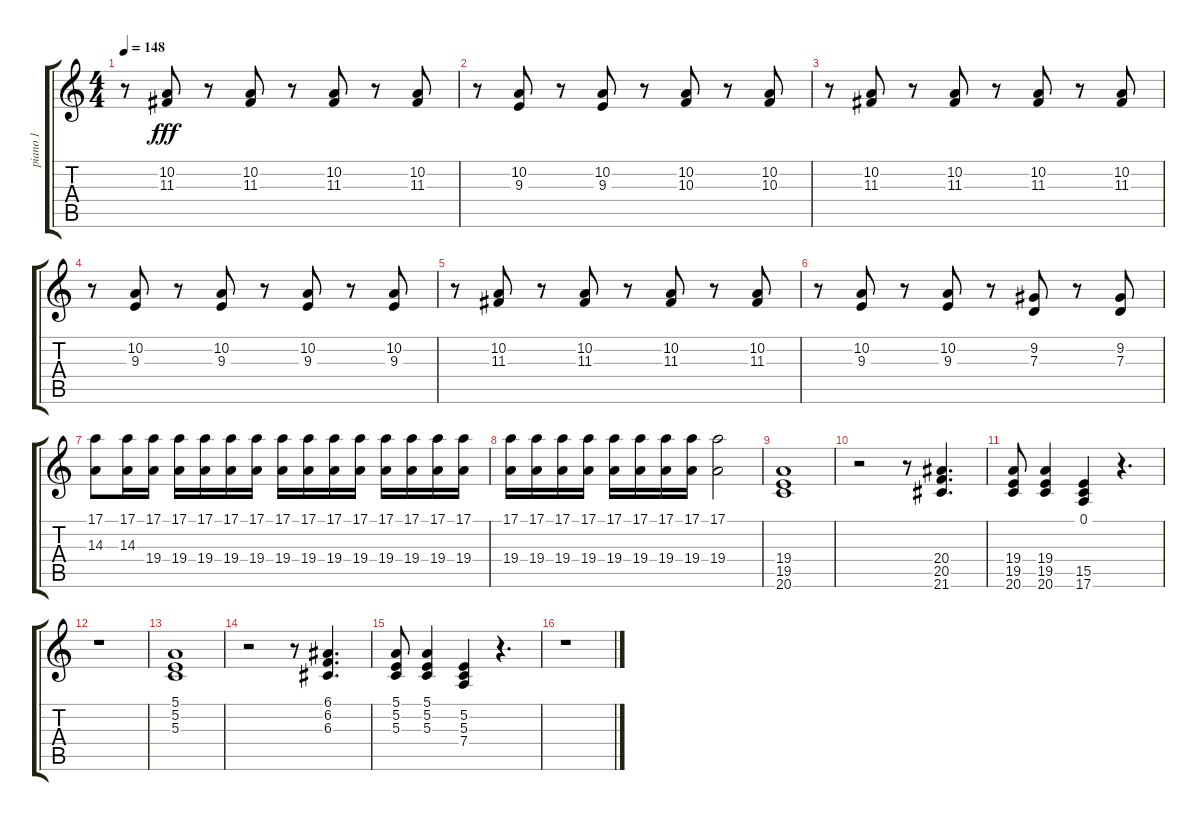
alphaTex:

\track ("piano 1" "piano 1") {instrument brightacousticpiano}
\staff {score tabs}
\tuning (E4 B3 G3 D3 A2 E2) {hide}
\ts (4 4)
\tempo 148
\clef g2
\ks c
r.8{dy fff} (10.2 11.3).8 r.8 (10.2 11.3).8 r.8 (10.2 11.3).8 r.8 (10.2 11.3).8 |
r.8 (10.2 9.3).8 r.8 (10.2 9.3).8 r.8 (10.2 10.3).8 r.8 (10.2 10.3).8 |
r.8 (10.2 11.3).8 r.8 (10.2 11.3).8 r.8 (10.2 11.3).8 r.8 (10.2 11.3).8 |
r.8 (10.2 9.3).8 r.8 (10.2 9.3).8 r.8 (10.2 9.3).8 r.8 (10.2 9.3).8 |
r.8 (10.2 11.3).8 r.8 (10.2 11.3).8 r.8 (10.2 11.3).8 r.8 (10.2 11.3).8 |
r.8 (10.2 9.3).8 r.8 (10.2 9.3).8 r.8 (9.2 7.3).8 r.8 (9.2 7.3).8 |
(17.1 14.3).8 (17.1 14.3).16 (17.1 19.4).16 (17.1 19.4).16 (17.1 19.4).16 (17.1 19.4).16 (17.1 19.4).16 (17.1 19.4).16 (17.1 19.4).16 (17.1 19.4).16 (17.1 19.4).16 (17.1 19.4).16 (17.1 19.4).16 (17.1 19.4).16 (17.1 19.4).16 |
(17.1 19.4).16 (17.1 19.4).16 (17.1 19.4).16 (17.1 19.4).16 (17.1 19.4).16 (17.1 19.4).16 (17.1 19.4).16 (17.1 19.4).16 (17.1 19.4).2 |
(19.4 19.5 20.6).1 |
r.2 r.8 (20.4 20.5 21.6).4{d} |
(19.4 19.5 20.6).8 (19.4 19.5 20.6).4 (0.1 15.5 17.6).4 r.4{d} |
r.1 |
(5.1 5.2 5.3).1 |
r.2 r.8 (6.1 6.2 6.3).4{d} |
(5.1 5.2 5.3).8 (5.1 5.2 5.3).4 (5.2 5.3 7.4).4 r.4{d} |
r.1
